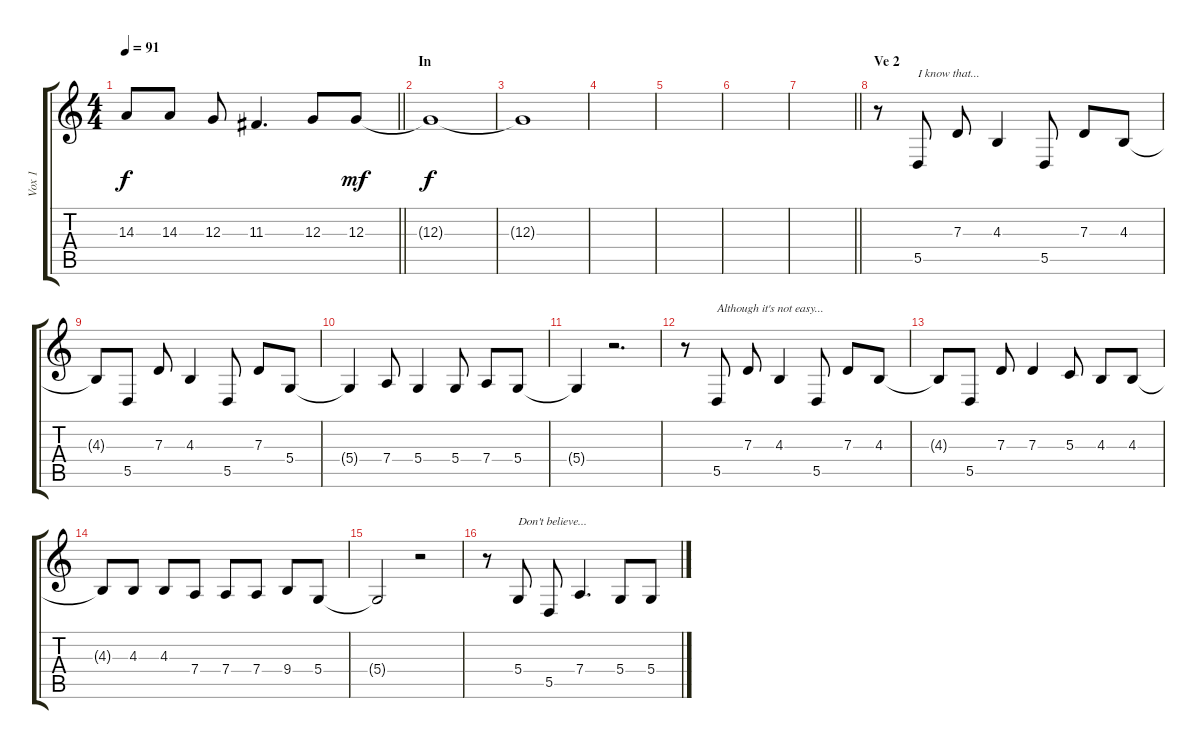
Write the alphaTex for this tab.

\track ("Vox 1" "Vox 1") {instrument lead2sawtooth}
\staff {score tabs}
\tuning (E4 B3 G3 D3 A2 E2) {hide}
\ts (4 4)
\tempo 91
\clef g2
\barLineRight lightlight
\ks c
14.3.8{dy f} 14.3.8 12.3.8 11.3.4{d} 12.3.8 12.3.8{dy mf} |
\section ("" "In")
12.3{t}.1{dy f} |
12.3{t}.1 |
|
|
|
\barLineRight lightlight
|
\section ("" "Ve 2")
r.8{volume 15} 5.5.8{txt "I know that..."} 7.3.8 4.3.4 5.5.8 7.3.8 4.3.8 |
4.3{t}.8 5.5.8 7.3.8 4.3.4 5.5.8 7.3.8 5.4.8 |
5.4{t}.4 7.4.8 5.4.4 5.4.8 7.4.8 5.4.8 |
5.4{t}.4 r.2{d} |
r.8 5.5.8{txt "Although it's not easy..."} 7.3.8 4.3.4 5.5.8 7.3.8 4.3.8 |
4.3{t}.8 5.5.8 7.3.8 7.3.4 5.3.8 4.3.8 4.3.8 |
4.3{t}.8 4.3.8 4.3.8 7.4.8 7.4.8 7.4.8 9.4.8 5.4.8 |
5.4{t}.2 r.2 |
r.8 5.4.8{txt "Don't believe..."} 5.5.8 7.4.4{d} 5.4.8 5.4.8
